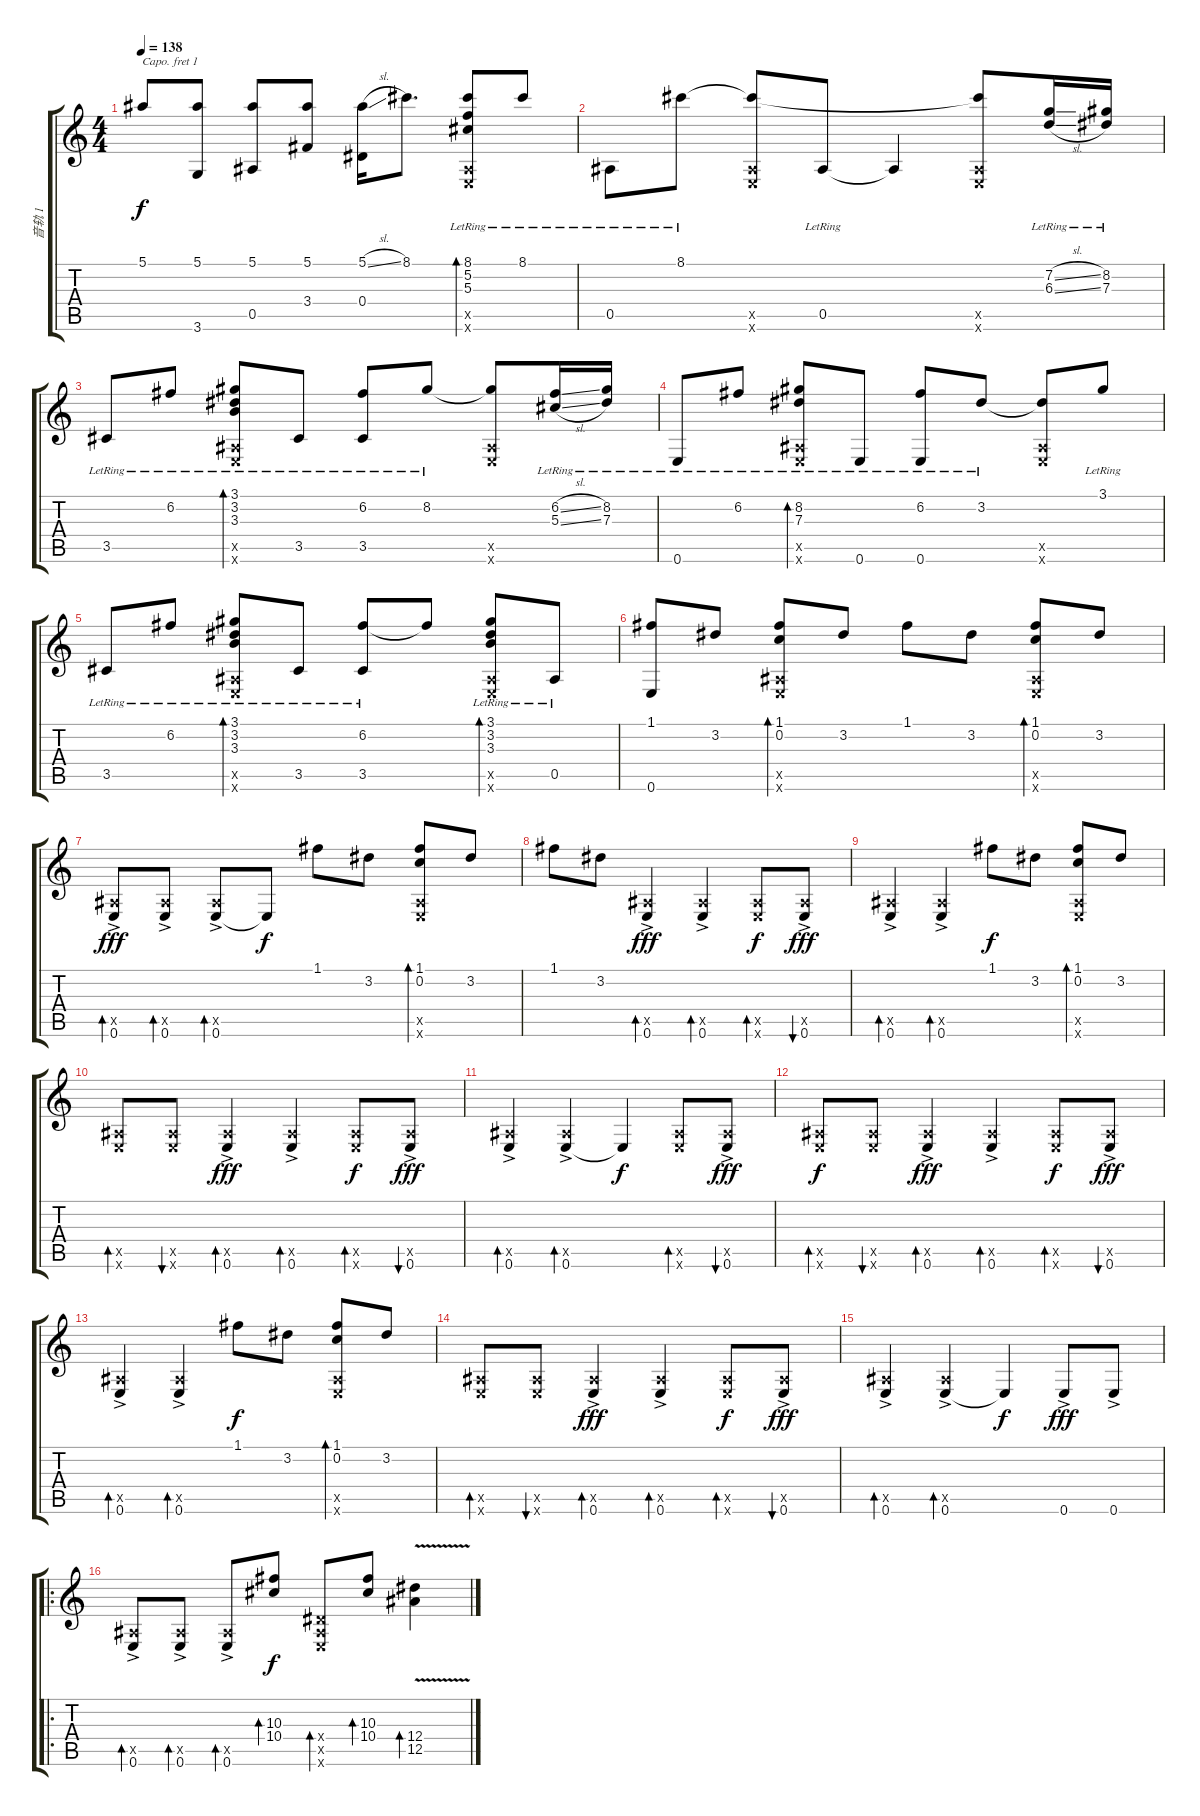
\track ("音轨 1" "音轨 1") {instrument acousticguitarsteel}
\staff {score tabs}
\capo 1
\tuning (E4 B3 G3 D3 A2 Eb2) {hide}
\ts (4 4)
\tempo 138
\clef g2
\ks c
5.1{t}.8{dy f} (5.1 3.6).8 (5.1 0.5).8 (5.1 3.4).8 (5.1{sl} 0.4).16 8.1.8{d} (8.1{lr} 5.2{lr} 5.3{lr} 0.5{x} 0.6{x}).8{bd 30} 8.1{lr}.8 |
0.5{lr}.8 8.1{lr}.8 (8.1{t} 0.5{x} 0.6{x}).8 0.5{lr}.8 0.5{t}.4 (8.1{t} 0.5{x} 0.6{x}).8 (7.2{sl lr} 6.3{sl lr}).16 (8.2{lr} 7.3{lr}).16 |
3.5{lr}.8 6.2{lr}.8 (3.1{lr} 3.2{lr} 3.3{lr} 0.5{x} 0.6{x}).8{bd 30} 3.5{lr}.8 (6.2{lr} 3.5{lr}).8 8.2{lr}.8 (8.2{t} 0.5{x} 0.6{x}).8 (6.2{sl lr} 5.3{sl lr}).16 (8.2{lr} 7.3{lr}).16 |
0.6{lr}.8 6.2{lr}.8 (8.2{lr} 7.3{lr} 0.5{x} 0.6{x}).8{bd 30} 0.6{lr}.8 (6.2{lr} 0.6{lr}).8 3.2{lr}.8 (3.2{t} 0.5{x} 0.6{x}).8 3.1{lr}.8 |
3.5{lr}.8 6.2{lr}.8 (3.1{lr} 3.2{lr} 3.3{lr} 0.5{x} 0.6{x}).8{bd 30} 3.5{lr}.8 (6.2{lr} 3.5{lr}).8 6.2{t}.8 (3.1{lr} 3.2{lr} 3.3{lr} 0.5{x} 0.6{x}).8{bd 30} 0.5{lr}.8 |
(1.1 0.6).8 3.2.8 (1.1 0.2 0.5{x} 0.6{x}).8{bd 30} 3.2.8 1.1.8 3.2.8 (1.1 0.2 0.5{x} 0.6{x}).8{bd 30} 3.2.8 |
(0.5{x} 0.6{ac}).8{bd 60 dy fff} (0.5{x} 0.6{ac}).8{bd 60} (0.5{x} 0.6{ac}).8{bd 30} 0.6{t}.8{dy f} 1.1.8 3.2.8 (1.1 0.2 0.5{x} 0.6{x}).8{bd 30} 3.2.8 |
1.1.8 3.2.8 (0.5{x} 0.6{ac}).4{bd 30 dy fff} (0.5{x} 0.6{ac}).4{bd 30} (0.5{x} 0.6{x}).8{bd 30 dy f} (0.5{x} 0.6{ac}).8{bu 30 dy fff} |
(0.5{x} 0.6{ac}).4{bd 30} (0.5{x} 0.6{ac}).4{bd 30} 1.1.8{dy f} 3.2.8 (1.1 0.2 0.5{x} 0.6{x}).8{bd 30} 3.2.8 |
(0.5{x} 0.6{x}).8{bd 30} (0.5{x} 0.6{x}).8{bu 30} (0.5{x} 0.6{ac}).4{bd 30 dy fff} (0.5{x} 0.6{ac}).4{bd 30} (0.5{x} 0.6{x}).8{bd 30 dy f} (0.5{x} 0.6{ac}).8{bu 30 dy fff} |
(0.5{x} 0.6{ac}).4{bd 30} (0.5{x} 0.6{ac}).4{bd 30} 0.6{t}.4{dy f} (0.5{x} 0.6{x}).8{bd 30} (0.5{x} 0.6{ac}).8{bu 30 dy fff} |
(0.5{x} 0.6{x}).8{bd 30 dy f} (0.5{x} 0.6{x}).8{bu 30} (0.5{x} 0.6{ac}).4{bd 30 dy fff} (0.5{x} 0.6{ac}).4{bd 30} (0.5{x} 0.6{x}).8{bd 30 dy f} (0.5{x} 0.6{ac}).8{bu 30 dy fff} |
(0.5{x} 0.6{ac}).4{bd 30} (0.5{x} 0.6{ac}).4{bd 30} 1.1.8{dy f} 3.2.8 (1.1 0.2 0.5{x} 0.6{x}).8{bd 30} 3.2.8 |
(0.5{x} 0.6{x}).8{bd 30} (0.5{x} 0.6{x}).8{bu 30} (0.5{x} 0.6{ac}).4{bd 30 dy fff} (0.5{x} 0.6{ac}).4{bd 30} (0.5{x} 0.6{x}).8{bd 30 dy f} (0.5{x} 0.6{ac}).8{bu 30 dy fff} |
(0.5{x} 0.6{ac}).4{bd 30} (0.5{x} 0.6{ac}).4{bd 30} 0.6{t}.4{dy f} 0.6{ac}.8{dy fff} 0.6{ac}.8 |
\ro
(0.5{x} 0.6{ac}).8{bd 30} (0.5{x} 0.6{ac}).8{bd 30} (0.5{x} 0.6{ac}).8{bd 30} (10.3 10.4).8{bd 60 dy f} (0.4{x} 0.5{x} 0.6{x}).8{bd 30} (10.3 10.4).8{bd 60} (12.4{v} 12.5{v}).4{bd 60}
